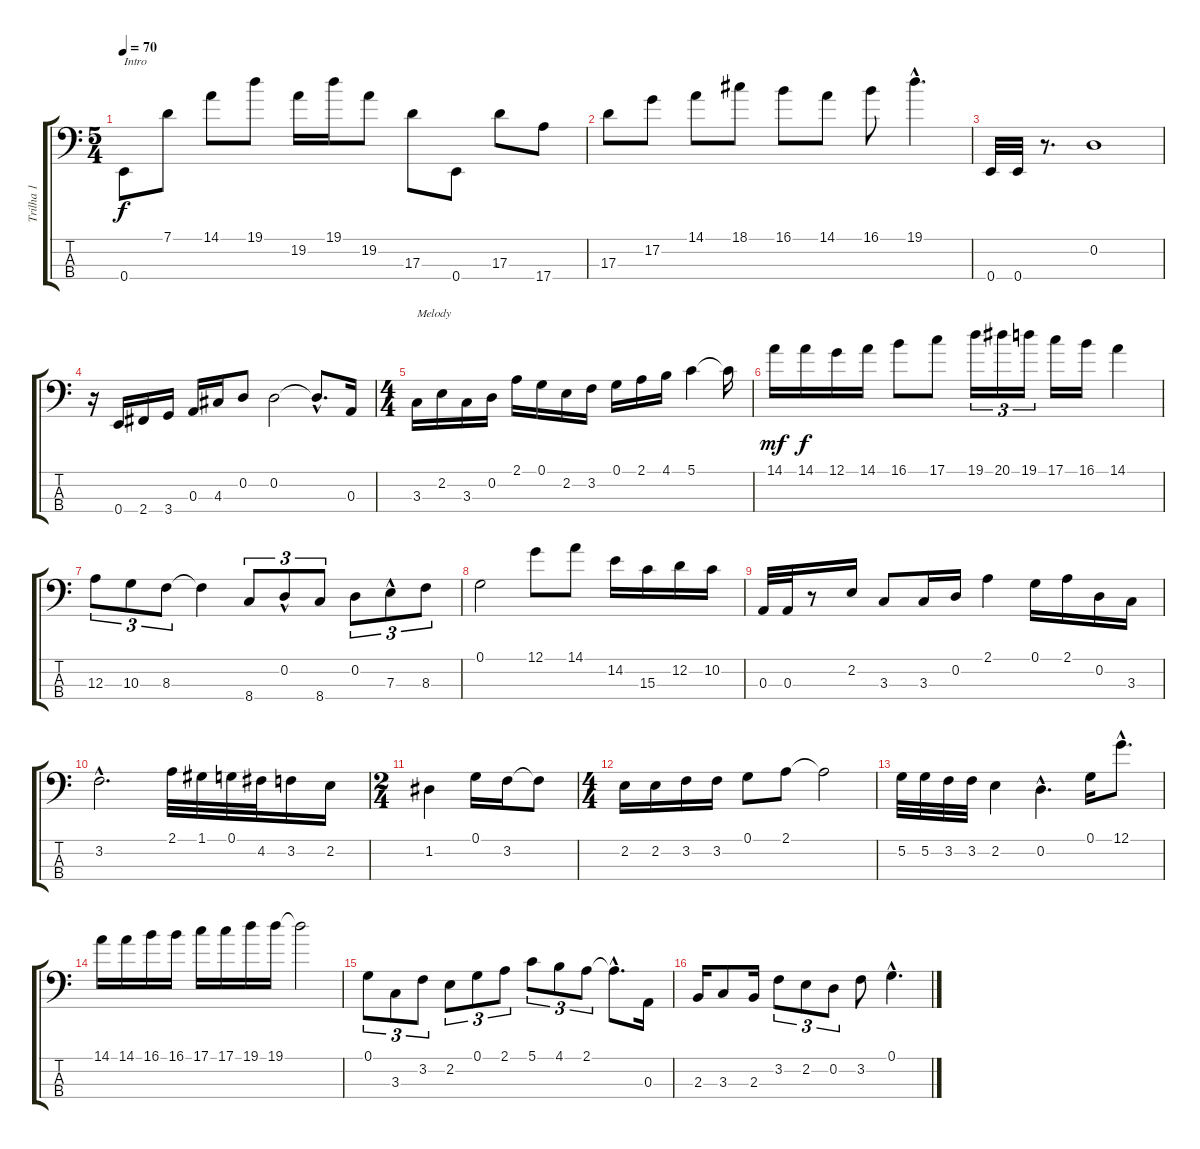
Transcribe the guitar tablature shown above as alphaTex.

\track ("Trilha 1" "Trilha 1") {instrument electricbassfinger}
\staff {score tabs}
\tuning (G2 D2 A1 E1) {hide}
\ts (5 4)
\tempo 70
\clef f4
\ks c
0.4.8{txt "Intro" dy f instrument electricbassfinger} 7.1.8 14.1.8 19.1.8 19.2.16 19.1.16 19.2.8 17.3.8 0.4.8 17.3.8 17.4.8 |
17.3.8 17.2.8 14.1.8 18.1.8 16.1.8 14.1.8 16.1.8 19.1{hac}.4{d} |
0.4.32 0.4.32 r.8{d} 0.2.1 |
r.16 0.4.16 2.4.16 3.4.16 0.3.16 4.3.16 0.2.8 0.2.2 0.2{hac t}.8{d} 0.3.16 |
\ts (4 4)
3.3.16{txt "Melody"} 2.2.16 3.3.16 0.2.16 2.1.16 0.1.16 2.2.16 3.2.16 0.1.16 2.1.16 4.1.16 5.1.4 5.1{t}.16 |
14.1.16{dy mf} 14.1.16{dy f} 12.1.16 14.1.16 16.1.8 17.1.8 19.1.16{tu (3 2)} 20.1.16{tu (3 2)} 19.1.16{tu (3 2)} 17.1.16 16.1.16 14.1.4 |
12.3.8{tu (3 2)} 10.3.8{tu (3 2)} 8.3.8{tu (3 2)} 8.3{t}.4 8.4.8{tu (3 2)} 0.2{hac}.8{tu (3 2)} 8.4.8{tu (3 2)} 0.2.8{tu (3 2)} 7.3{hac}.8{tu (3 2)} 8.3.8{tu (3 2)} |
0.1.2 12.1.8 14.1.8 14.2.16 15.3.16 12.2.16 10.2.16 |
0.3.32 0.3.32 r.8 2.2.16 3.3.8 3.3.16 0.2.16 2.1.4 0.1.16 2.1.16 0.2.16 3.3.16 |
3.2{hac}.2{d} 2.1.32 1.1.32 0.1.32 4.2.32 3.2.16 2.2.16 |
\ts (2 4)
1.2.4 0.1.16 3.2.16 3.2{t}.8 |
\ts (4 4)
2.2.16 2.2.16 3.2.16 3.2.16 0.1.8 2.1.8 2.1{t}.2 |
5.2.32 5.2.32 3.2.32 3.2.32 2.2.4 0.2{hac}.4{d} 0.1.16 12.1{hac}.8{d} |
14.1.16 14.1.16 16.1.16 16.1.16 17.1.16 17.1.16 19.1.16 19.1.16 19.1{t}.2 |
0.1.8{tu (3 2)} 3.3.8{tu (3 2)} 3.2.8{tu (3 2)} 2.2.8{tu (3 2)} 0.1.8{tu (3 2)} 2.1.8{tu (3 2)} 5.1.8{tu (3 2)} 4.1.8{tu (3 2)} 2.1.8{tu (3 2)} 2.1{hac t}.8{d} 0.3.16 |
2.3.16 3.3.8 2.3.16 3.2.8{tu (3 2)} 2.2.8{tu (3 2)} 0.2.8{tu (3 2)} 3.2.8 0.1{hac}.4{d}
